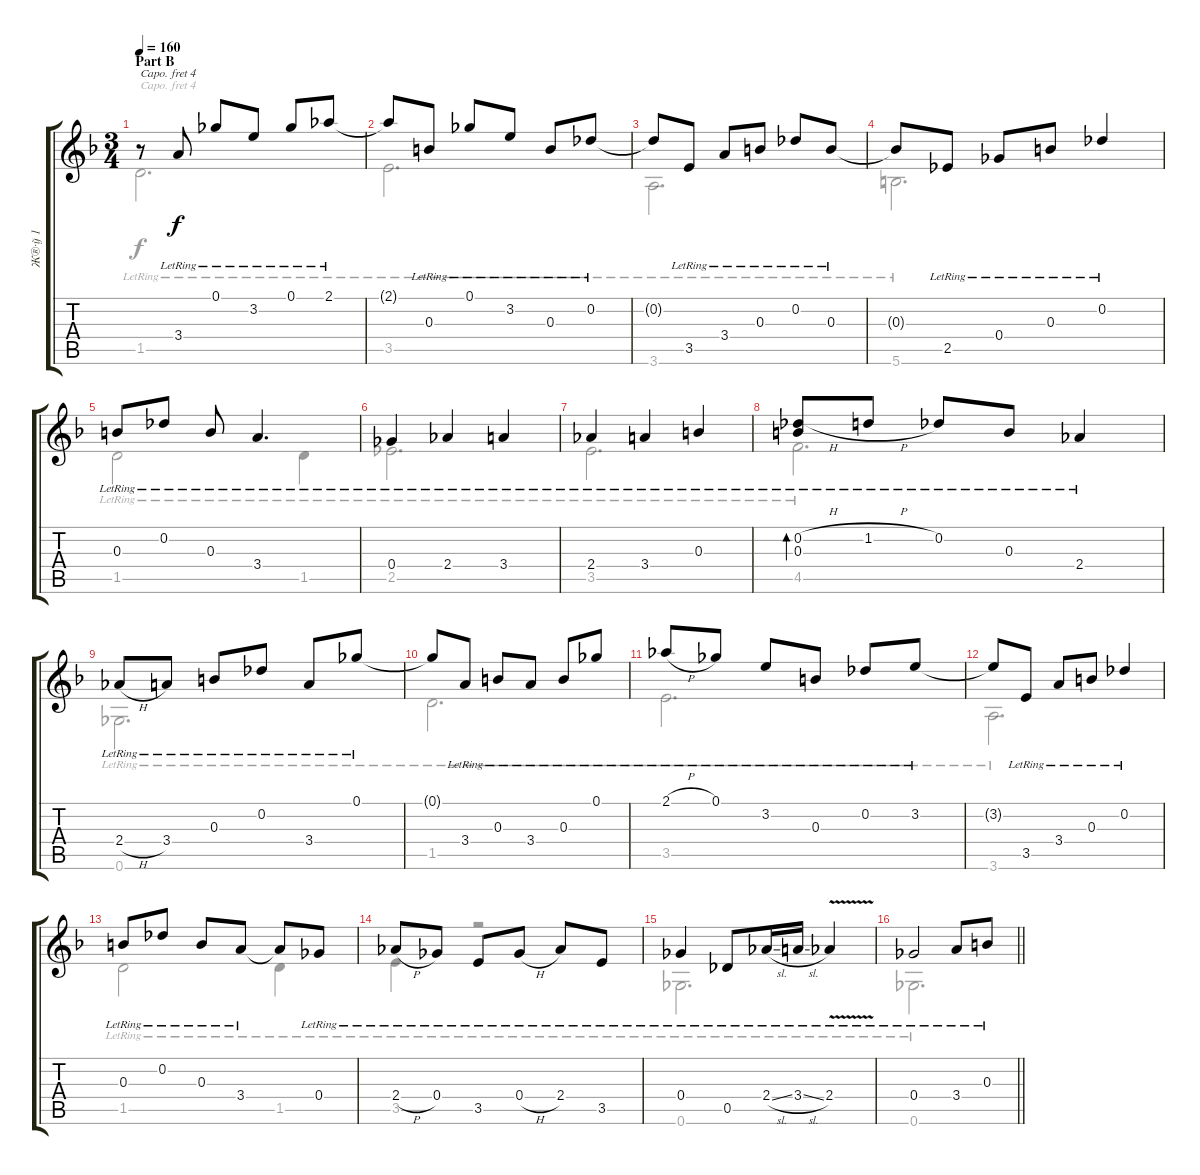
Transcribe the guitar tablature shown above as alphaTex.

\track ("Ж®·ў 1" "Ж®·ў 1") {instrument acousticguitarsteel}
\staff {score tabs}
\capo 4
\tuning (D4 A3 G3 D3 A2 D2) {hide}
\voice
\ts (3 4)
\section ("" "Part B")
\tempo 160
\clef g2
\ks f
r.8{dy f} 3.4{lr}.8 0.1{lr}.8 3.2{lr}.8 0.1{lr}.8 2.1{lr}.8 |
2.1{t}.8 0.3{lr}.8 0.1{lr}.8 3.2{lr}.8 0.3{lr}.8 0.2{lr}.8 |
0.2{t}.8 3.5{lr}.8 3.4{lr}.8 0.3{lr}.8 0.2{lr}.8 0.3{lr}.8 |
0.3{t}.8 2.5{lr}.8 0.4{lr}.8 0.3{lr}.8 0.2{lr}.4 |
0.3{lr}.8 0.2{lr}.8 0.3{lr}.8 3.4{lr}.4{d} |
0.4{lr}.4 2.4{lr}.4 3.4{lr}.4 |
2.4{lr}.4 3.4{lr}.4 0.3{lr}.4 |
(0.2{h lr} 0.3{lr}).8{bd 60} 1.2{h lr}.8 0.2{lr}.8 0.3{lr}.8 2.4{lr}.4 |
2.4{h lr}.8 3.4{lr}.8 0.3{lr}.8 0.2{lr}.8 3.4{lr}.8 0.1{lr}.8 |
0.1{t}.8 3.4{lr}.8 0.3{lr}.8 3.4{lr}.8 0.3{lr}.8 0.1{lr}.8 |
2.1{h lr}.8 0.1{lr}.8 3.2{lr}.8 0.3{lr}.8 0.2{lr}.8 3.2{lr}.8 |
3.2{t}.8 3.5{lr}.8 3.4{lr}.8 0.3{lr}.8 0.2{lr}.4 |
0.3{lr}.8 0.2{lr}.8 0.3{lr}.8 3.4{lr}.8 3.4{t}.8 0.4{lr}.8 |
2.4{h lr}.8 0.4{lr}.8 3.5{lr}.8 0.4{h lr}.8 2.4{lr}.8 3.5{lr}.8 |
0.4{lr}.4 0.5{lr}.8 2.4{sl lr}.16 3.4{sl lr}.16 2.4{v lr}.4 |
\barLineRight lightlight
0.4{lr}.2 3.4{lr}.8 0.3{lr}.8
\voice
\clef g2
\ottava regular
\simile none
\ks f
1.5{lr}.2{d dy f} |
3.5{lr}.2{d} |
3.6{lr}.2{d} |
5.6{lr}.2{d} |
1.5{lr}.2 1.5{lr}.4 |
2.5{lr}.2{d} |
3.5{lr}.2{d} |
4.5{lr}.2{d} |
0.6{lr}.2{d} |
1.5{lr}.2{d} |
3.5{lr}.2{d} |
3.6{lr}.2{d} |
1.5{lr}.2 1.5{lr}.4 |
3.5{lr}.4 r.2 |
0.6{lr}.2{d} |
\barLineRight lightlight
0.6{lr}.2{d}
